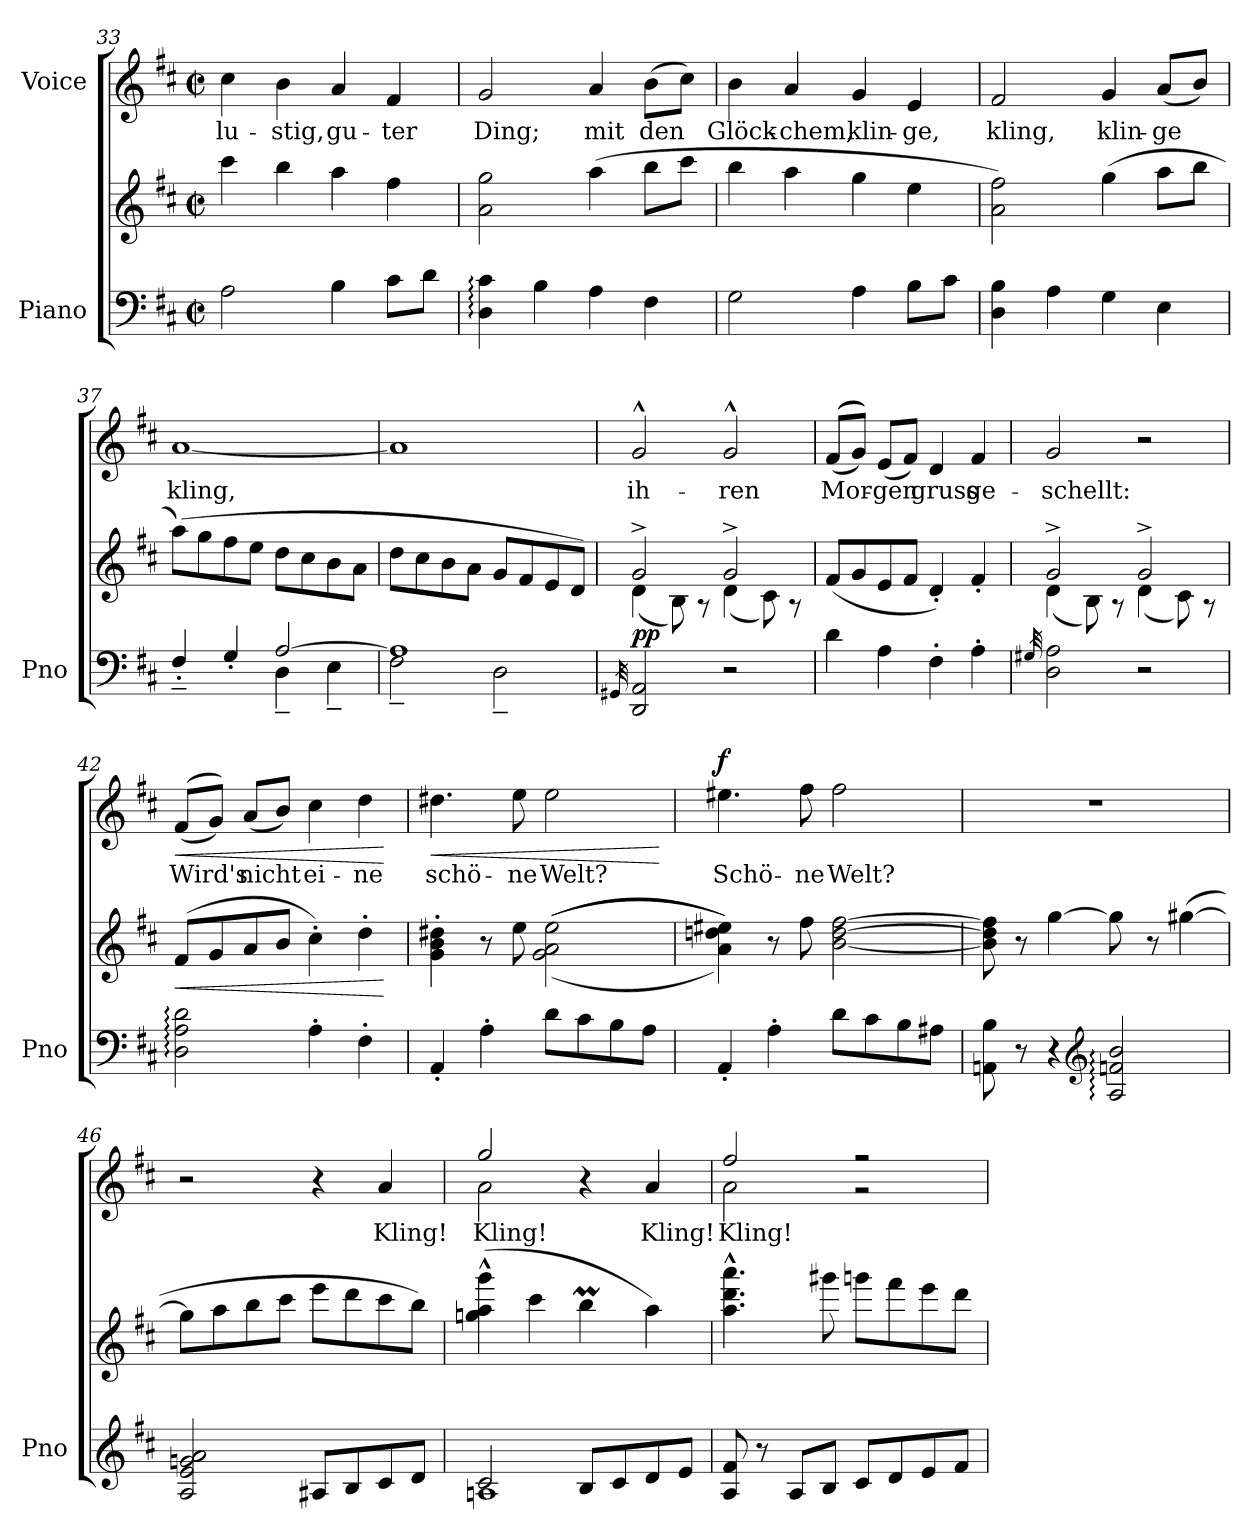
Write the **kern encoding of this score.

**kern	**kern	**dynam	**kern	**text	**dynam
*part2	*part2	*part2	*part1	*part1	*part1
*staff3	*staff2	*staff2/3	*staff1	*staff1	*staff1
*I"Piano	*	*	*I"Voice	*	*
*I'Pno	*	*	*	*	*
*clefF4	*clefG2	*	*clefG2	*	*
*k[f#c#]	*k[f#c#]	*	*k[f#c#]	*	*
*M2/2	*M2/2	*	*M2/2	*	*
*met(c|)	*met(c|)	*	*met(c|)	*	*
=33	=33	=33	=33	=33	=33
!	!	!	!	!LO:LY:b	!
2A\	4ccc#\	.	4cc#\	lu-	.
!	!	!	!	!LO:LY:b	!
.	4bb\	.	4b\	-stig,	.
!	!	!	!	!LO:LY:b	!
4B\	4aa\	.	4a/	gu-	.
!	!	!	!	!LO:LY:b	!
8c#\L	4ff#\	.	4f#/	-ter	.
8d\J	.	.	.	.	.
=34	=34	=34	=34	=34	=34
!	!	!	!	!LO:LY:b	!
4D\: 4c#\:	2a\ 2gg\	.	2g/	Ding;	.
4B\	.	.	.	.	.
!	!	!	!	!LO:LY:b	!
4A\	(4aa\	.	4a/	mit	.
!	!	!	!	!LO:LY:b	!
4F#\	8bb\L	.	(8b\L	den	.
.	8ccc#\J	.	8cc#\J)	.	.
=35	=35	=35	=35	=35	=35
!	!	!	!	!LO:LY:b	!
2G\	4bb\	.	4b\	Glöck-	.
!	!	!	!	!LO:LY:b	!
.	4aa\	.	4a/	-chem,	.
!	!	!	!	!LO:LY:b	!
4A\	4gg\	.	4g/	klin-	.
!	!	!	!	!LO:LY:b	!
8B\L	4ee\	.	4e/	-ge,	.
8c#\J	.	.	.	.	.
=36	=36	=36	=36	=36	=36
!	!	!	!	!LO:LY:b	!
4D\ 4B\	2a\ 2ff#\)	.	2f#/	kling,	.
4A\	.	.	.	.	.
!	!	!	!	!LO:LY:b	!
4G\	(4gg\	.	4g/	klin-	.
!	!	!	!	!LO:LY:b	!
4E\	8aa\L	.	(8a/L	-ge	.
.	8bb\J	.	8b/J)	.	.
!!LO:LB:g=z
=37	=37	=37	=37	=37	=37
*^	*	*	*	*	*
!	!	!	!	!	!LO:LY:b	!
4F#'~/	2rBByy	(8aa\L)	.	[1a	kling,	.
.	.	8gg\	.	.	.	.
4G'/	.	8ff#\	.	.	.	.
.	.	8ee\J	.	.	.	.
[2A/	4D~\	8dd\L	.	.	.	.
.	.	8cc#\	.	.	.	.
.	4E~\	8b\	.	.	.	.
.	.	8a\J	.	.	.	.
=38	=38	=38	=38	=38	=38	=38
1A]	2F#~\	8dd\L	.	1a]	.	.
.	.	8cc#\	.	.	.	.
.	.	8b\	.	.	.	.
.	.	8a\J	.	.	.	.
.	2D~\	8g/L	.	.	.	.
.	.	8f#/	.	.	.	.
.	.	8e/	.	.	.	.
.	.	8d/J)	.	.	.	.
*v	*v	*	*	*	*	*
=39	=39	=39	=39	=39	=39
32qGG#X/	.	.	.	.	.
*	*^	*	*	*	*
!	!	!	!LO:DY:a=2	!	!LO:LY:b	!
2DD/ 2AA/	2g^/	(4d\	pp	2g^^/	ih-	.
.	.	8B\)	.	.	.	.
.	.	8r	.	.	.	.
!	!	!	!	!	!LO:LY:b	!
2r	2g^/	(4d\	.	2g^^/	-ren	.
.	.	8c#\)	.	.	.	.
.	.	8r	.	.	.	.
=40	=40	=40	=40	=40	=40	=40
!	!	!	!	!	!LO:LY:b	!
*	*v	*v	*	*	*	*
4d\	(8f#/L	.	(((8f#/L	Mor-	.
.	8g/	.	8g/J)))	.	.
!	!	!	!	!LO:LY:b	!
4A\	8e/	.	(8e/L	-gen	.
.	8f#/J	.	8f#/J)	.	.
!	!	!	!	!LO:LY:b	!
4F#'\	4d'/)	.	4d/	gruss	.
!	!	!	!	!LO:LY:b	!
4A'\	4f#'/	.	4f#/	ge-	.
=41	=41	=41	=41	=41	=41
32qG#X/	.	.	.	.	.
*	*^	*	*	*	*
!	!	!	!	!	!LO:LY:b	!
2D\ 2A\	2g^/	(4d\	.	2g/	-schellt:	.
.	.	8B\)	.	.	.	.
.	.	8r	.	.	.	.
2r	2g^/	(4d\	.	2r	.	.
.	.	8c#\)	.	.	.	.
.	.	8r	.	.	.	.
=42	=42	=42	=42	=42	=42	=42
!	!	!	!LO:HP:b	!	!LO:LY:b	!LO:HP:b
*	*v	*v	*	*	*	*
2D\: 2A\: 2d\:	(8f#/L	<	((8f#/L	Wird's	<
.	8g/	.	8g/J))	.	.
!	!	!	!	!LO:LY:b	!
.	8a/	.	(8a/L	nicht	.
.	8b/J	.	8b/J)	.	.
!	!	!	!	!LO:LY:b	!
4A'\	4cc#'\)	.	4cc#\	ei-	.
!	!	!	!	!LO:LY:b	!
4F#'\	4dd'\	.	4dd\	-ne	.
.	.	[	.	.	[
!!LO:PB:g=z
=43	=43	=43	=43	=43	=43
!	!	!	!	!LO:LY:b	!LO:HP:b
4AA'/	4g\' 4b\' 4dd#X\'	.	4.dd#X\	schö-	<
4A'\	8r	.	.	.	.
!	!	!	!	!LO:LY:b	!
.	8ee\	.	8ee\	-ne	.
!	!	!	!	!LO:LY:b	!
8d\L	(((2g\ 2a\ 2ee\	.	2ee\	Welt?	.
8c#\	.	.	.	.	.
8B\	.	.	.	.	.
8A\J	.	.	.	.	.
.	.	.	.	.	[
=44	=44	=44	=44	=44	=44
!	!	!	!	!LO:LY:b	!LO:DY:a
4AA'/	4a\ 4ddn\ 4ee#X\)))	.	4.ee#X\	Schö-	f
4A'\	8r	.	.	.	.
!	!	!	!	!LO:LY:b	!
.	8ff#\	.	8ff#\	-ne	.
!	!	!	!	!LO:LY:b	!
8d\L	[2b\ [2dd\ [2ff#\	.	2ff#\	Welt?	.
8c#\	.	.	.	.	.
8B\	.	.	.	.	.
8A#X\J	.	.	.	.	.
=45	=45	=45	=45	=45	=45
8AAn\ 8B\	8b\] 8dd\] 8ff#\]	.	1r	.	.
8r	8r	.	.	.	.
4r	[4gg\	.	.	.	.
*clefG2	*	*	*	*	*
2A/: 2fn/: 2b/:	8gg\]	.	.	.	.
.	8r	.	.	.	.
.	([4gg#X\	.	.	.	.
=46	=46	=46	=46	=46	=46
2A/ 2e/ 2gn/ 2a/	8gg#\L]	.	2r	.	.
.	8aa\	.	.	.	.
.	8bb\	.	.	.	.
.	8ccc#\J	.	.	.	.
8A#X/L	8eee\L	.	4r	.	.
8B/	8ddd\	.	.	.	.
!	!	!	!	!LO:LY:b	!
8c#/	8ccc#\	.	4a/	Kling!	.
8d/J	8bb\J)	.	.	.	.
=47	=47	=47	=47	=47	=47
*^	*	*	*	*	*
!	!	!	!	!	!LO:LY:b	!
*	*	*	*	*^	*	*
2c#/	1An	(4ggn\^^ 4aa\^^ 4ggg\^^	.	2gg/	2a!\	Kling!	.
.	.	4ccc#\	.	.	.	.	.
8B/L	.	4bbM\	.	4r	2ryy	.	.
8c#/	.	.	.	.	.	.	.
!	!	!	!	!	!	!LO:LY:b	!
8d/	.	4aa\)	.	4a/	.	Kling!	.
8e/J	.	.	.	.	.	.	.
*v	*v	*	*	*	*	*	*
!!LO:LB:g=z	!!
=48	=48	=48	=48	=48	=48	=48
!	!	!	!	!	!LO:LY:b	!
8A/ 8f#/	4.aa\^^ 4.ddd\^^ 4.aaa\^^	.	2ff#/	2a!\	Kling!	.
8r	.	.	.	.	.	.
8A/L	.	.	.	.	.	.
8B/J	8ggg#X\	.	.	.	.	.
8c#/L	8gggn\L	.	2r	2r	.	.
8d/	8fff#\	.	.	.	.	.
8e/	8eee\	.	.	.	.	.
8f#/J	8ddd\J	.	.	.	.	.
*	*	*	*v	*v	*	*
=	=	=	=	=	=
*-	*-	*-	*-	*-	*-
